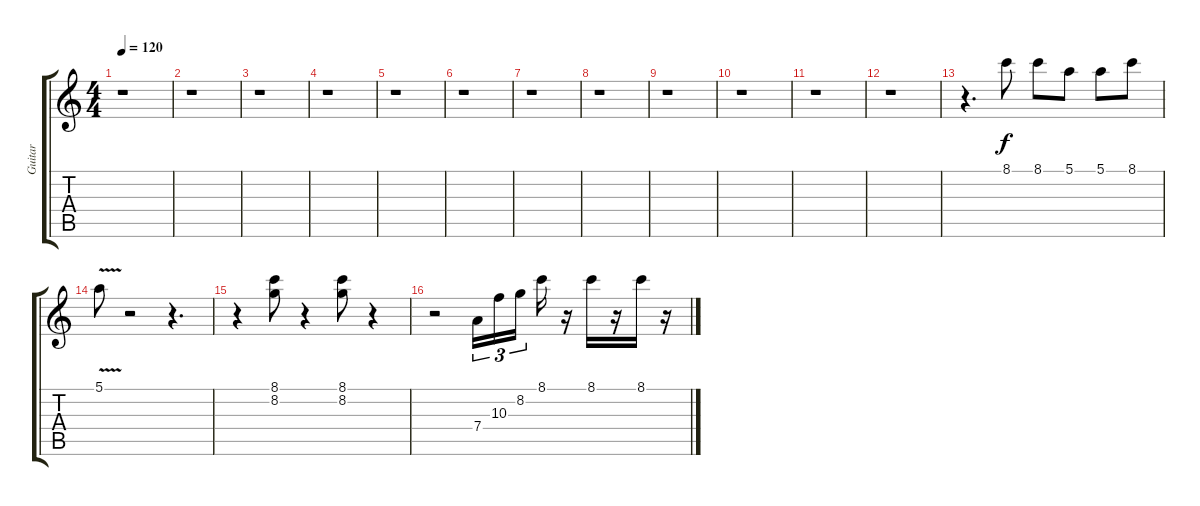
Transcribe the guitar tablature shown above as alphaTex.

\track ("Guitar" "Guitar") {instrument distortionguitar}
\staff {score tabs}
\tuning (E4 B3 G3 D3 A2 E2) {hide}
\ts (4 4)
\tempo 120
\clef g2
\ks c
r.1{dy f} |
r.1 |
r.1 |
r.1 |
r.1 |
r.1 |
r.1 |
r.1 |
r.1 |
r.1 |
r.1 |
r.1 |
r.4{d} 8.1.8 8.1.8 5.1.8 5.1.8 8.1.8 |
5.1{v}.8 r.2 r.4{d} |
r.4 (8.1 8.2).8 r.4 (8.1 8.2).8 r.4 |
r.2 7.4.16{tu (3 2)} 10.3.16{tu (3 2)} 8.2.16{tu (3 2)} 8.1.16 r.16 8.1.16 r.16 8.1.16 r.16
